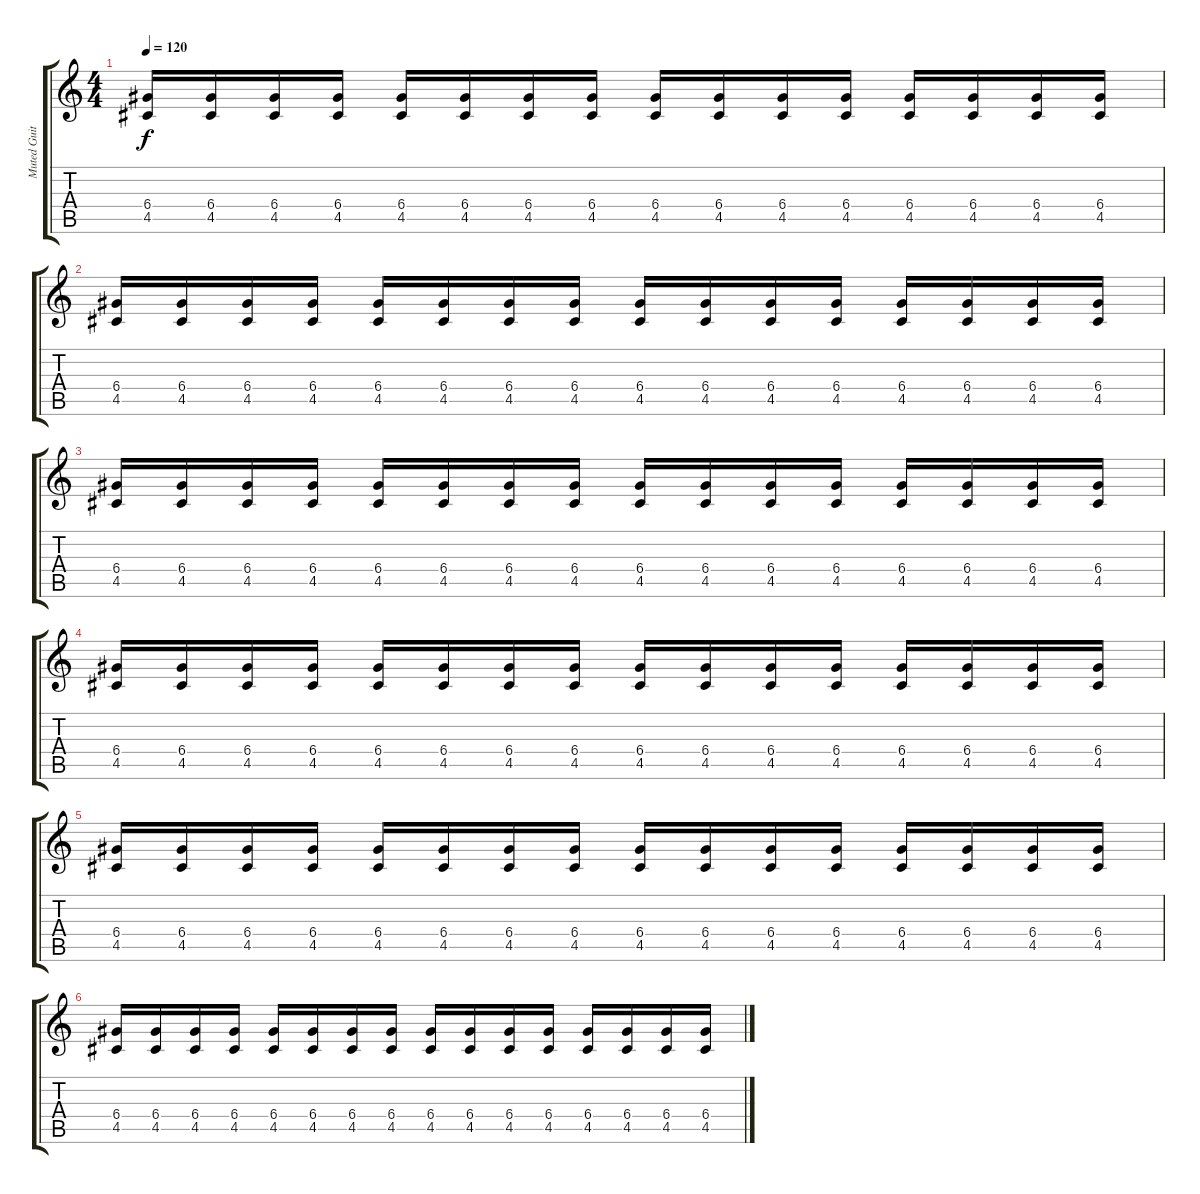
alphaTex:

\track ("Muted Guitar" "Muted Guit") {instrument electricguitarmuted}
\staff {score tabs}
\tuning (E4 B3 G3 D3 A2 E2) {hide}
\ts (4 4)
\tempo 120
\clef g2
\ks c
(6.4 4.5).16{dy f} (6.4 4.5).16 (6.4 4.5).16 (6.4 4.5).16 (6.4 4.5).16 (6.4 4.5).16 (6.4 4.5).16 (6.4 4.5).16 (6.4 4.5).16 (6.4 4.5).16 (6.4 4.5).16 (6.4 4.5).16 (6.4 4.5).16 (6.4 4.5).16 (6.4 4.5).16 (6.4 4.5).16 |
(6.4 4.5).16 (6.4 4.5).16 (6.4 4.5).16 (6.4 4.5).16 (6.4 4.5).16 (6.4 4.5).16 (6.4 4.5).16 (6.4 4.5).16 (6.4 4.5).16 (6.4 4.5).16 (6.4 4.5).16 (6.4 4.5).16 (6.4 4.5).16 (6.4 4.5).16 (6.4 4.5).16 (6.4 4.5).16 |
(6.4 4.5).16 (6.4 4.5).16 (6.4 4.5).16 (6.4 4.5).16 (6.4 4.5).16 (6.4 4.5).16 (6.4 4.5).16 (6.4 4.5).16 (6.4 4.5).16 (6.4 4.5).16 (6.4 4.5).16 (6.4 4.5).16 (6.4 4.5).16 (6.4 4.5).16 (6.4 4.5).16 (6.4 4.5).16 |
(6.4 4.5).16 (6.4 4.5).16 (6.4 4.5).16 (6.4 4.5).16 (6.4 4.5).16 (6.4 4.5).16 (6.4 4.5).16 (6.4 4.5).16 (6.4 4.5).16 (6.4 4.5).16 (6.4 4.5).16 (6.4 4.5).16 (6.4 4.5).16 (6.4 4.5).16 (6.4 4.5).16 (6.4 4.5).16 |
(6.4 4.5).16 (6.4 4.5).16 (6.4 4.5).16 (6.4 4.5).16 (6.4 4.5).16 (6.4 4.5).16 (6.4 4.5).16 (6.4 4.5).16 (6.4 4.5).16 (6.4 4.5).16 (6.4 4.5).16 (6.4 4.5).16 (6.4 4.5).16 (6.4 4.5).16 (6.4 4.5).16 (6.4 4.5).16 |
(6.4 4.5).16 (6.4 4.5).16 (6.4 4.5).16 (6.4 4.5).16 (6.4 4.5).16 (6.4 4.5).16 (6.4 4.5).16 (6.4 4.5).16 (6.4 4.5).16 (6.4 4.5).16 (6.4 4.5).16 (6.4 4.5).16 (6.4 4.5).16 (6.4 4.5).16 (6.4 4.5).16 (6.4 4.5).16
